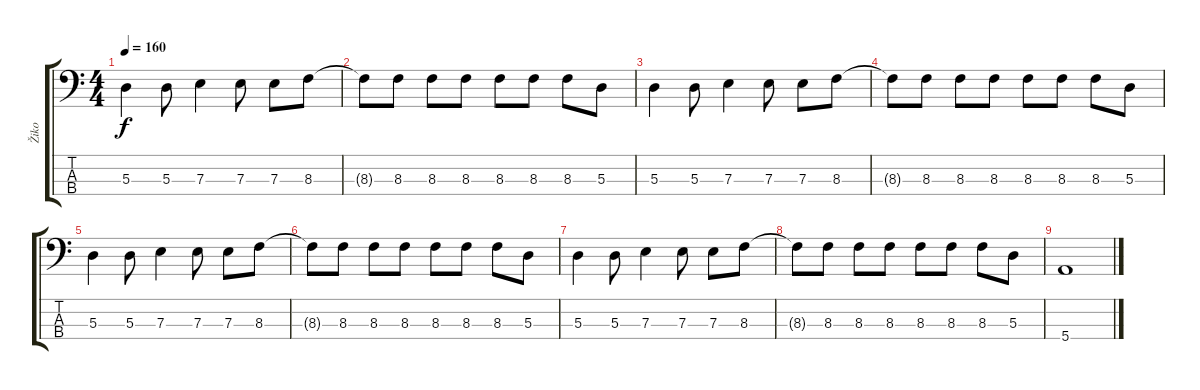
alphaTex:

\track ("Žiko" "Žiko") {instrument electricbassfinger}
\staff {score tabs}
\tuning (G2 D2 A1 E1) {hide}
\ts (4 4)
\tempo 160
\clef f4
\ks c
5.3.4{dy f} 5.3.8 7.3.4 7.3.8 7.3.8 8.3.8 |
8.3{t}.8 8.3.8 8.3.8 8.3.8 8.3.8 8.3.8 8.3.8 5.3.8 |
5.3.4 5.3.8 7.3.4 7.3.8 7.3.8 8.3.8 |
8.3{t}.8 8.3.8 8.3.8 8.3.8 8.3.8 8.3.8 8.3.8 5.3.8 |
5.3.4 5.3.8 7.3.4 7.3.8 7.3.8 8.3.8 |
8.3{t}.8 8.3.8 8.3.8 8.3.8 8.3.8 8.3.8 8.3.8 5.3.8 |
5.3.4 5.3.8 7.3.4 7.3.8 7.3.8 8.3.8 |
8.3{t}.8 8.3.8 8.3.8 8.3.8 8.3.8 8.3.8 8.3.8 5.3.8 |
5.4.1
